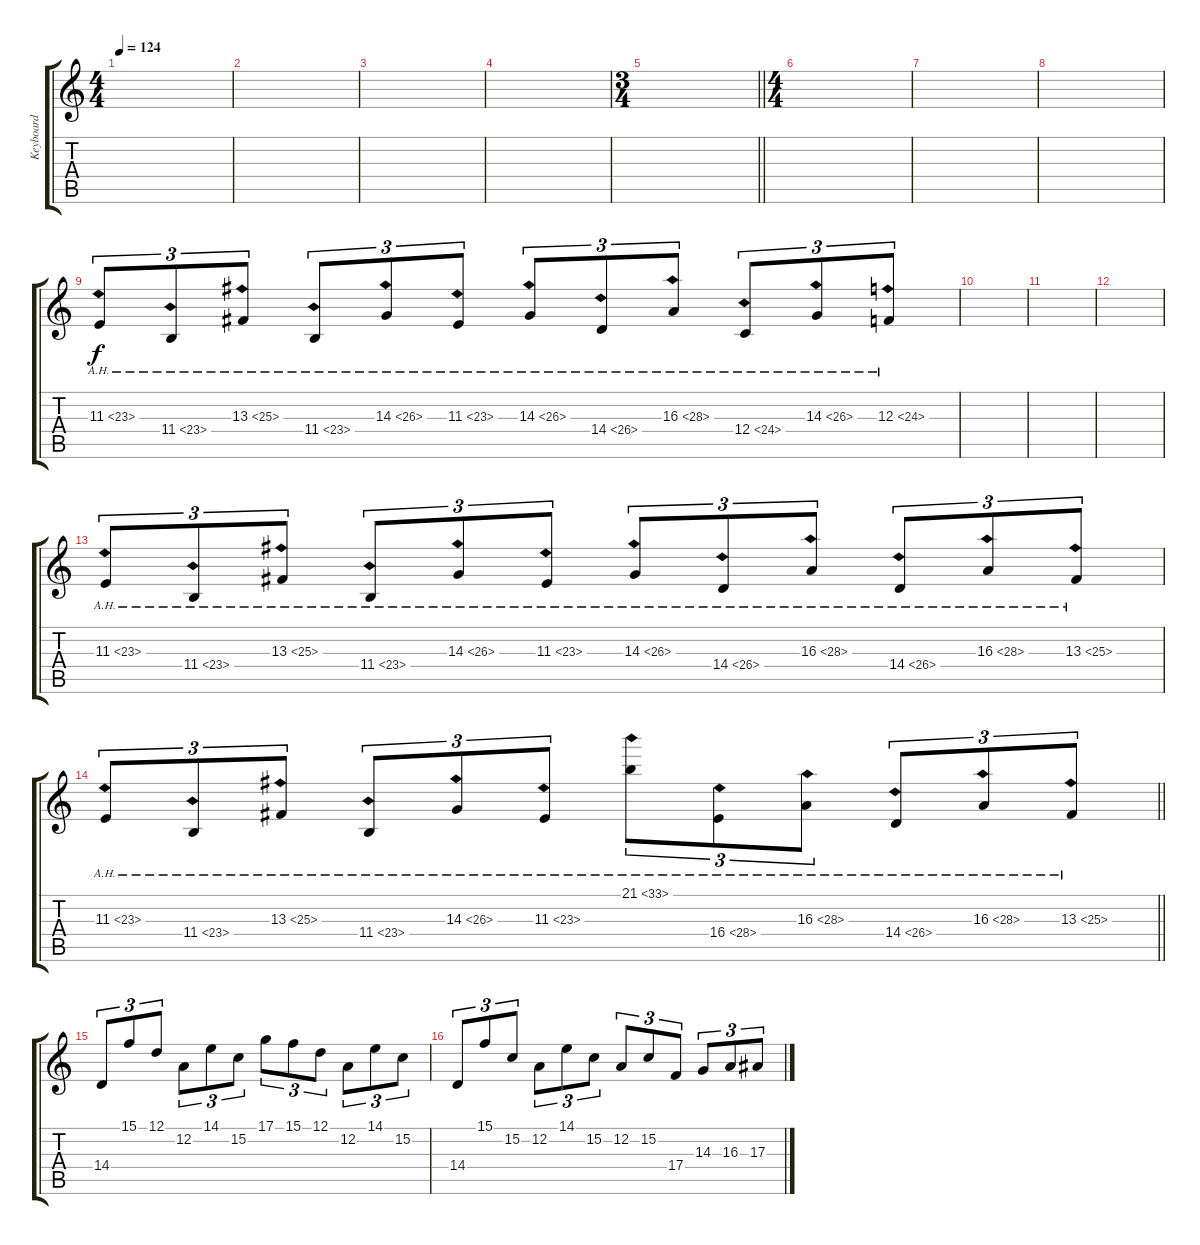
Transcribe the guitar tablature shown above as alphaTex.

\track ("Keyboard" "Keyboard") {instrument pad1newage}
\staff {score tabs}
\tuning (D4 A3 F3 C3 G2 C2) {hide}
\ts (4 4)
\tempo 124
\clef g2
\ks c
|
|
|
|
\ts (3 4)
\barLineRight lightlight
|
\ts (4 4)
|
|
|
11.3{ah 12}.8{tu (3 2) instrument stringensemble1} 11.4{ah 12}.8{tu (3 2)} 13.3{ah 12}.8{tu (3 2)} 11.4{ah 12}.8{tu (3 2)} 14.3{ah 12}.8{tu (3 2)} 11.3{ah 12}.8{tu (3 2)} 14.3{ah 12}.8{tu (3 2)} 14.4{ah 12}.8{tu (3 2)} 16.3{ah 12}.8{tu (3 2)} 12.4{ah 12}.8{tu (3 2)} 14.3{ah 12}.8{tu (3 2)} 12.3{ah 12}.8{tu (3 2)} |
|
|
|
11.3{ah 12}.8{tu (3 2)} 11.4{ah 12}.8{tu (3 2)} 13.3{ah 12}.8{tu (3 2)} 11.4{ah 12}.8{tu (3 2)} 14.3{ah 12}.8{tu (3 2)} 11.3{ah 12}.8{tu (3 2)} 14.3{ah 12}.8{tu (3 2)} 14.4{ah 12}.8{tu (3 2)} 16.3{ah 12}.8{tu (3 2)} 14.4{ah 12}.8{tu (3 2)} 16.3{ah 12}.8{tu (3 2)} 13.3{ah 12}.8{tu (3 2)} |
\barLineRight lightlight
11.3{ah 12}.8{tu (3 2)} 11.4{ah 12}.8{tu (3 2)} 13.3{ah 12}.8{tu (3 2)} 11.4{ah 12}.8{tu (3 2)} 14.3{ah 12}.8{tu (3 2)} 11.3{ah 12}.8{tu (3 2)} 21.1{ah 12}.8{tu (3 2)} 16.4{ah 12}.8{tu (3 2)} 16.3{ah 12}.8{tu (3 2)} 14.4{ah 12}.8{tu (3 2)} 16.3{ah 12}.8{tu (3 2)} 13.3{ah 12}.8{tu (3 2)} |
14.4.8{tu (3 2) instrument pad1newage} 15.1.8{tu (3 2)} 12.1.8{tu (3 2)} 12.2.8{tu (3 2)} 14.1.8{tu (3 2)} 15.2.8{tu (3 2)} 17.1.8{tu (3 2)} 15.1.8{tu (3 2)} 12.1.8{tu (3 2)} 12.2.8{tu (3 2)} 14.1.8{tu (3 2)} 15.2.8{tu (3 2)} |
14.4.8{tu (3 2)} 15.1.8{tu (3 2)} 15.2.8{tu (3 2)} 12.2.8{tu (3 2)} 14.1.8{tu (3 2)} 15.2.8{tu (3 2)} 12.2.8{tu (3 2)} 15.2.8{tu (3 2)} 17.4.8{tu (3 2)} 14.3.8{tu (3 2)} 16.3.8{tu (3 2)} 17.3.8{tu (3 2)}
